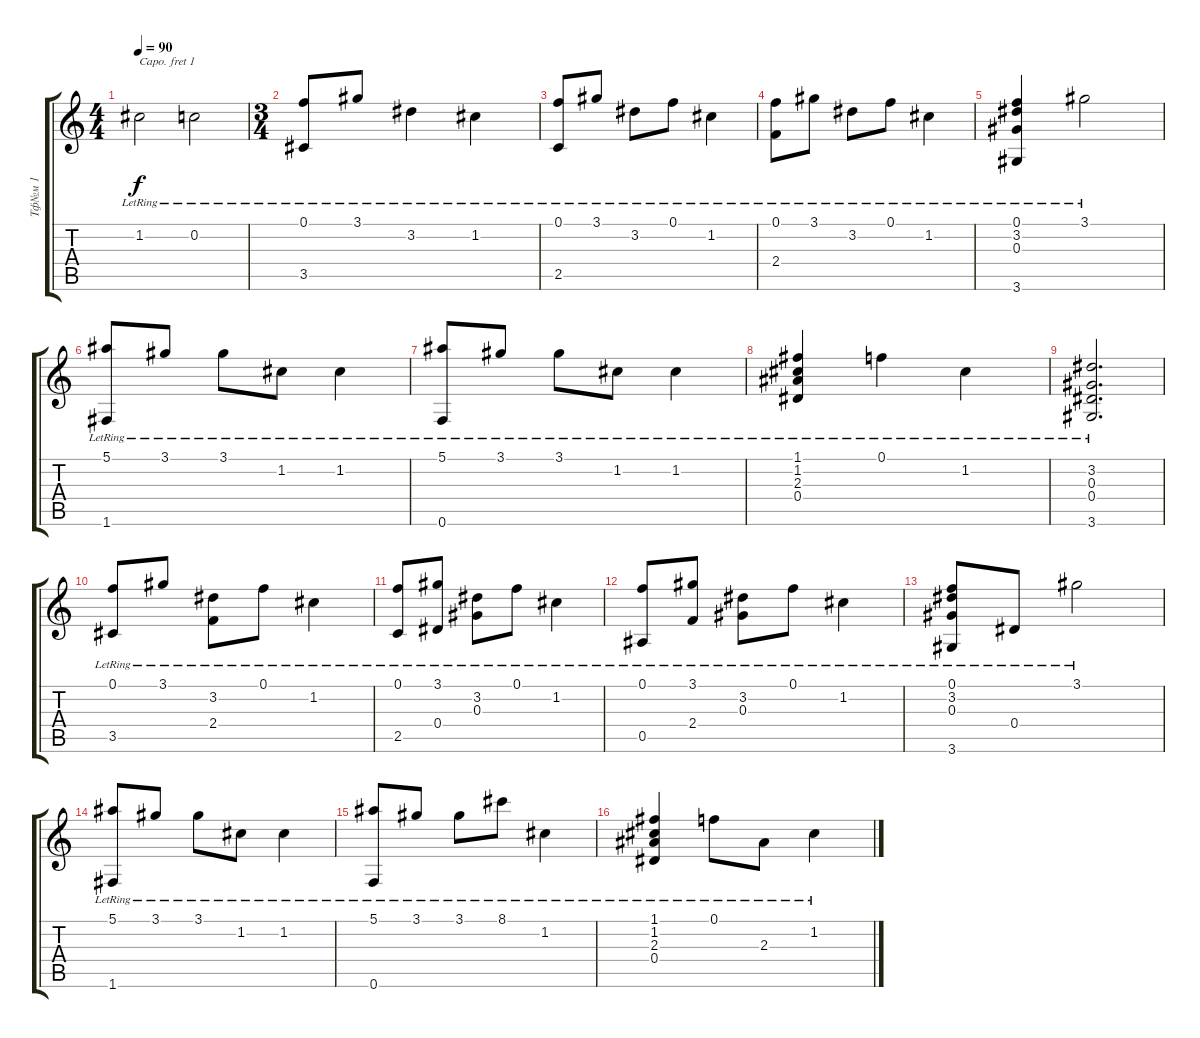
\track ("Тф№м 1" "Тф№м 1") {instrument acousticguitarnylon}
\staff {score tabs}
\capo 1
\tuning (E4 B3 G3 D3 A2 E2) {hide}
\ts (4 4)
\tempo 90
\clef g2
\ks c
1.2{lr}.2{dy f} 0.2{lr}.2 |
\ts (3 4)
(0.1{lr} 3.5{lr}).8 3.1{lr}.8 3.2{lr}.4 1.2{lr}.4 |
(0.1{lr} 2.5{lr}).8 3.1{lr}.8 3.2{lr}.8 0.1{lr}.8 1.2{lr}.4 |
(0.1{lr} 2.4{lr}).8 3.1{lr}.8 3.2{lr}.8 0.1{lr}.8 1.2{lr}.4 |
(0.1{lr} 3.2{lr} 0.3{lr} 3.6{lr}).4 3.1{lr}.2 |
(5.1{lr} 1.6{lr}).8 3.1{lr}.8 3.1{lr}.8 1.2{lr}.8 1.2{lr}.4 |
(5.1{lr} 0.6{lr}).8 3.1{lr}.8 3.1{lr}.8 1.2{lr}.8 1.2{lr}.4 |
(1.1{lr} 1.2{lr} 2.3{lr} 0.4{lr}).4 0.1{lr}.4 1.2{lr}.4 |
(3.2{lr} 0.3{lr} 0.4{lr} 3.6{lr}).2{d} |
(0.1{lr} 3.5{lr}).8 3.1{lr}.8 (3.2{lr} 2.4{lr}).8 0.1{lr}.8 1.2{lr}.4 |
(0.1{lr} 2.5{lr}).8 (3.1{lr} 0.4{lr}).8 (3.2{lr} 0.3{lr}).8 0.1{lr}.8 1.2{lr}.4 |
(0.1{lr} 0.5{lr}).8 (3.1{lr} 2.4{lr}).8 (3.2{lr} 0.3{lr}).8 0.1{lr}.8 1.2{lr}.4 |
(0.1{lr} 3.2{lr} 0.3{lr} 3.6{lr}).8 0.4{lr}.8 3.1{lr}.2 |
(5.1{lr} 1.6{lr}).8 3.1{lr}.8 3.1{lr}.8 1.2{lr}.8 1.2{lr}.4 |
(5.1{lr} 0.6{lr}).8 3.1{lr}.8 3.1{lr}.8 8.1{lr}.8 1.2{lr}.4 |
(1.1{lr} 1.2{lr} 2.3{lr} 0.4{lr}).4 0.1{lr}.8 2.3{lr}.8 1.2{lr}.4
